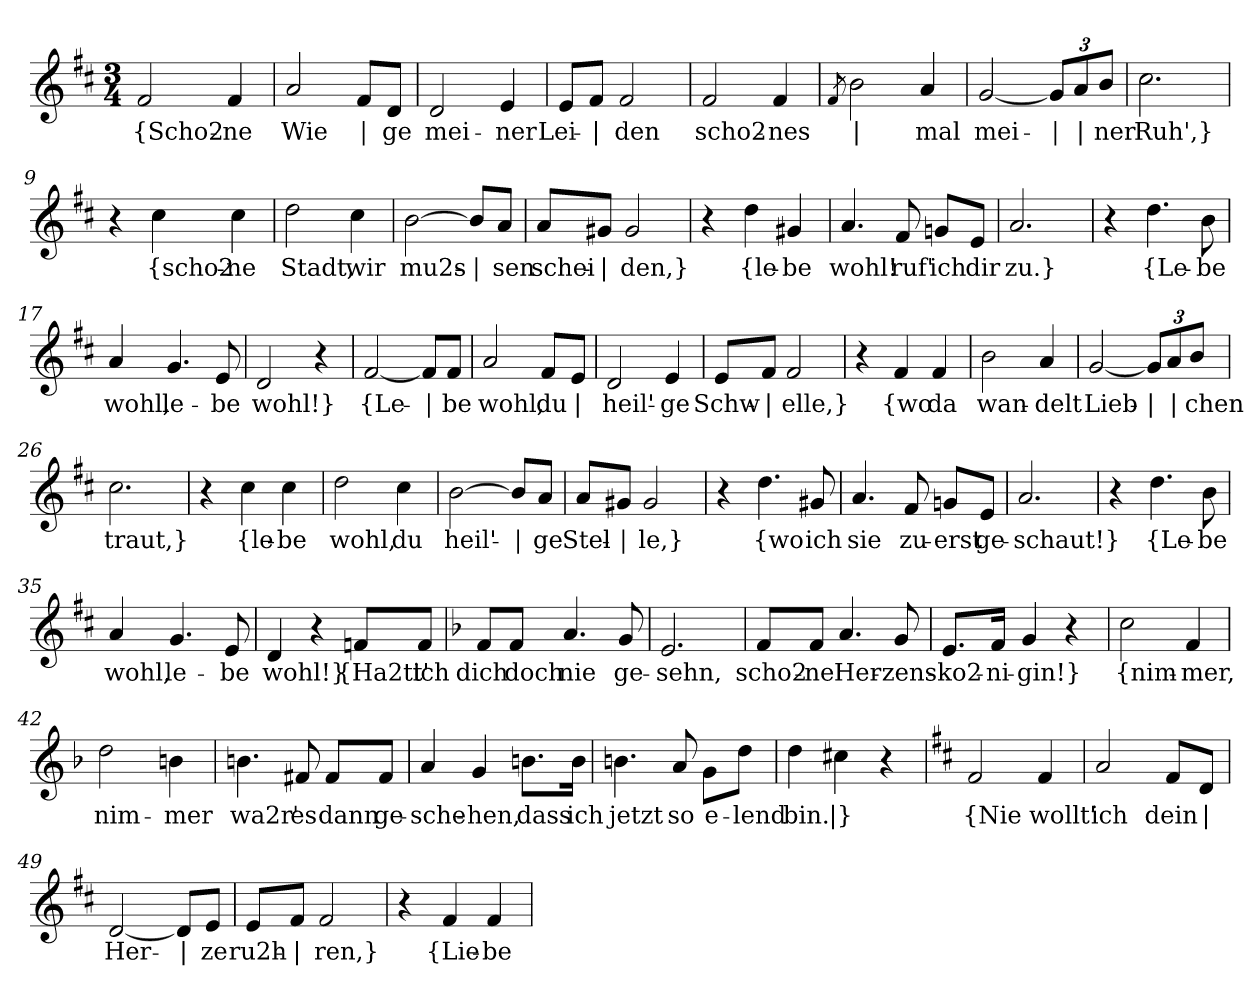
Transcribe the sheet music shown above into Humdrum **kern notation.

**kern	**text
*part1	*part1
*staff1	*staff1
*clefG2	*
*k[f#c#]	*
*M3/4	*
=1	=1
!	!LO:LY:b
2f#/	{Scho2-
!	!LO:LY:b
4f#/	-ne
=2	=2
!	!LO:LY:b
2a/	Wie
!	!LO:LY:b
8f#/L	|
!	!LO:LY:b
8d/J	-ge
=3	=3
!	!LO:LY:b
2d/	mei-
!	!LO:LY:b
4e/	-ner
=4	=4
!	!LO:LY:b
8e/L	Lei-
!	!LO:LY:b
8f#/J	|
!	!LO:LY:b
2f#/	-den
=5	=5
!	!LO:LY:b
2f#/	scho2-
!	!LO:LY:b
4f#/	-nes
=6	=6
8qf#/	.
!	!LO:LY:b
2b\	|
!	!LO:LY:b
4a/	-mal
=7	=7
!	!LO:LY:b
[2g/	mei-
*Xbrackettup	*
!	!LO:LY:b
12g/L]	|
!	!LO:LY:b
12a/	|
!	!LO:LY:b
12b/J	-ner
=8	=8
!	!LO:LY:b
2.cc#\	Ruh',}
!!LO:LB:g=z
=9	=9
4r	.
!	!LO:LY:b
4cc#\	{scho2-
!	!LO:LY:b
4cc#\	-ne
=10	=10
!	!LO:LY:b
2dd\	Stadt,
!	!LO:LY:b
4cc#\	wir
=11	=11
!	!LO:LY:b
[2b\	mu2s-
!	!LO:LY:b
8b/L]	|
!	!LO:LY:b
8a/J	-sen
=12	=12
!	!LO:LY:b
8a/L	schei-
!	!LO:LY:b
8g#X/J	|
!	!LO:LY:b
2g#/	-den,}
=13	=13
4r	.
!	!LO:LY:b
4dd\	{le-
!	!LO:LY:b
4g#X/	-be
=14	=14
!	!LO:LY:b
4.a/	wohl!
!	!LO:LY:b
8f#/	ruf'
!	!LO:LY:b
8gn/L	ich
!	!LO:LY:b
8e/J	dir
=15	=15
!	!LO:LY:b
2.a/	zu.}
=16	=16
4r	.
!	!LO:LY:b
4.dd\	{Le-
!	!LO:LY:b
8b\	-be
!!LO:LB:g=z
=17	=17
!	!LO:LY:b
4a/	wohl,
!	!LO:LY:b
4.g/	le-
!	!LO:LY:b
8e/	-be
=18	=18
!	!LO:LY:b
2d/	wohl!}
4r	.
=19	=19
!	!LO:LY:b
[2f#/	{Le-
!	!LO:LY:b
8f#/L]	|
!	!LO:LY:b
8f#/J	-be
=20	=20
!	!LO:LY:b
2a/	wohl,
!	!LO:LY:b
8f#/L	du
!	!LO:LY:b
8e/J	|
=21	=21
!	!LO:LY:b
2d/	heil'-
!	!LO:LY:b
4e/	-ge
=22	=22
!	!LO:LY:b
8e/L	Schw-
!	!LO:LY:b
8f#/J	|
!	!LO:LY:b
2f#/	-elle,}
=23	=23
4r	.
!	!LO:LY:b
4f#/	{wo
!	!LO:LY:b
4f#/	da
=24	=24
!	!LO:LY:b
2b\	wan-
!	!LO:LY:b
4a/	-delt
!!LO:LB:g=z
=25	=25
!	!LO:LY:b
[2g/	Lieb-
!	!LO:LY:b
12g/L]	|
!	!LO:LY:b
12a/	|
!	!LO:LY:b
12b/J	-chen
=26	=26
!	!LO:LY:b
2.cc#\	traut,}
=27	=27
4r	.
!	!LO:LY:b
4cc#\	{le-
!	!LO:LY:b
4cc#\	-be
=28	=28
!	!LO:LY:b
2dd\	wohl,
!	!LO:LY:b
4cc#\	du
=29	=29
!	!LO:LY:b
[2b\	heil'-
!	!LO:LY:b
8b/L]	|
!	!LO:LY:b
8a/J	-ge
=30	=30
!	!LO:LY:b
8a/L	Stel-
!	!LO:LY:b
8g#X/J	|
!	!LO:LY:b
2g#/	-le,}
=31	=31
4r	.
!	!LO:LY:b
4.dd\	{wo
!	!LO:LY:b
8g#X/	ich
=32	=32
!	!LO:LY:b
4.a/	sie
!	!LO:LY:b
8f#/	zu-
!	!LO:LY:b
8gn/L	-erst
!	!LO:LY:b
8e/J	ge-
!!LO:LB:g=z
=33	=33
!	!LO:LY:b
2.a/	-schaut!}
=34	=34
4r	.
!	!LO:LY:b
4.dd\	{Le-
!	!LO:LY:b
8b\	-be
=35	=35
!	!LO:LY:b
4a/	wohl,
!	!LO:LY:b
4.g/	le-
!	!LO:LY:b
8e/	-be
=36	=36
!	!LO:LY:b
4d/	wohl!}
4r	.
!	!LO:LY:b
8fn/L	{Ha2tt'
!	!LO:LY:b
8f/J	ich
=37	=37
*k[b-]	*
!	!LO:LY:b
8f/L	dich
!	!LO:LY:b
8f/J	doch
!	!LO:LY:b
4.a/	nie
!	!LO:LY:b
8g/	ge-
=38	=38
!	!LO:LY:b
2.e/	-sehn,
!!LO:LB:g=z
=39	=39
!	!LO:LY:b
8f/L	scho2-
!	!LO:LY:b
8f/J	-ne
!	!LO:LY:b
4.a/	Her-
!	!LO:LY:b
8g/	-zens-
=40	=40
!	!LO:LY:b
8.e/L	-ko2-
!	!LO:LY:b
16f/Jk	-ni-
!	!LO:LY:b
4g/	-gin!}
4r	.
=41	=41
!	!LO:LY:b
2cc\	{nim-
!	!LO:LY:b
4f/	-mer,
=42	=42
!	!LO:LY:b
2dd\	nim-
!	!LO:LY:b
4bn\	-mer
=43	=43
!	!LO:LY:b
4.bn\	wa2r'
!	!LO:LY:b
8f#X/	es
!	!LO:LY:b
8f#/L	dann
!	!LO:LY:b
8f#/J	ge-
!!LO:LB:g=z
=44	=44
!	!LO:LY:b
4a/	-sche-
!	!LO:LY:b
4g/	-hen,
!	!LO:LY:b
8.bn\L	dass
!	!LO:LY:b
16b\Jk	ich
=45	=45
!	!LO:LY:b
4.bn\	jetzt
!	!LO:LY:b
8a/	so
!	!LO:LY:b
8g\L	e-
!	!LO:LY:b
8dd\J	-lend
=46	=46
!	!LO:LY:b
4dd\	bin.
!	!LO:LY:b
4cc#X\	|}
4r	.
=47	=47
*k[f#c#]	*
!	!LO:LY:b
2f#/	{Nie
!	!LO:LY:b
4f#/	wollt'
=48	=48
!	!LO:LY:b
2a/	ich
!	!LO:LY:b
8f#/L	dein
!	!LO:LY:b
8d/J	|
=49	=49
!	!LO:LY:b
[2d/	Her-
!	!LO:LY:b
8d/L]	|
!	!LO:LY:b
8e/J	-ze
=50	=50
!	!LO:LY:b
8e/L	ru2h-
!	!LO:LY:b
8f#/J	|
!	!LO:LY:b
2f#/	-ren,}
!!LO:LB:g=z
=51	=51
4r	.
!	!LO:LY:b
4f#/	{Lie-
!	!LO:LY:b
4f#/	-be
=	=
*-	*-
